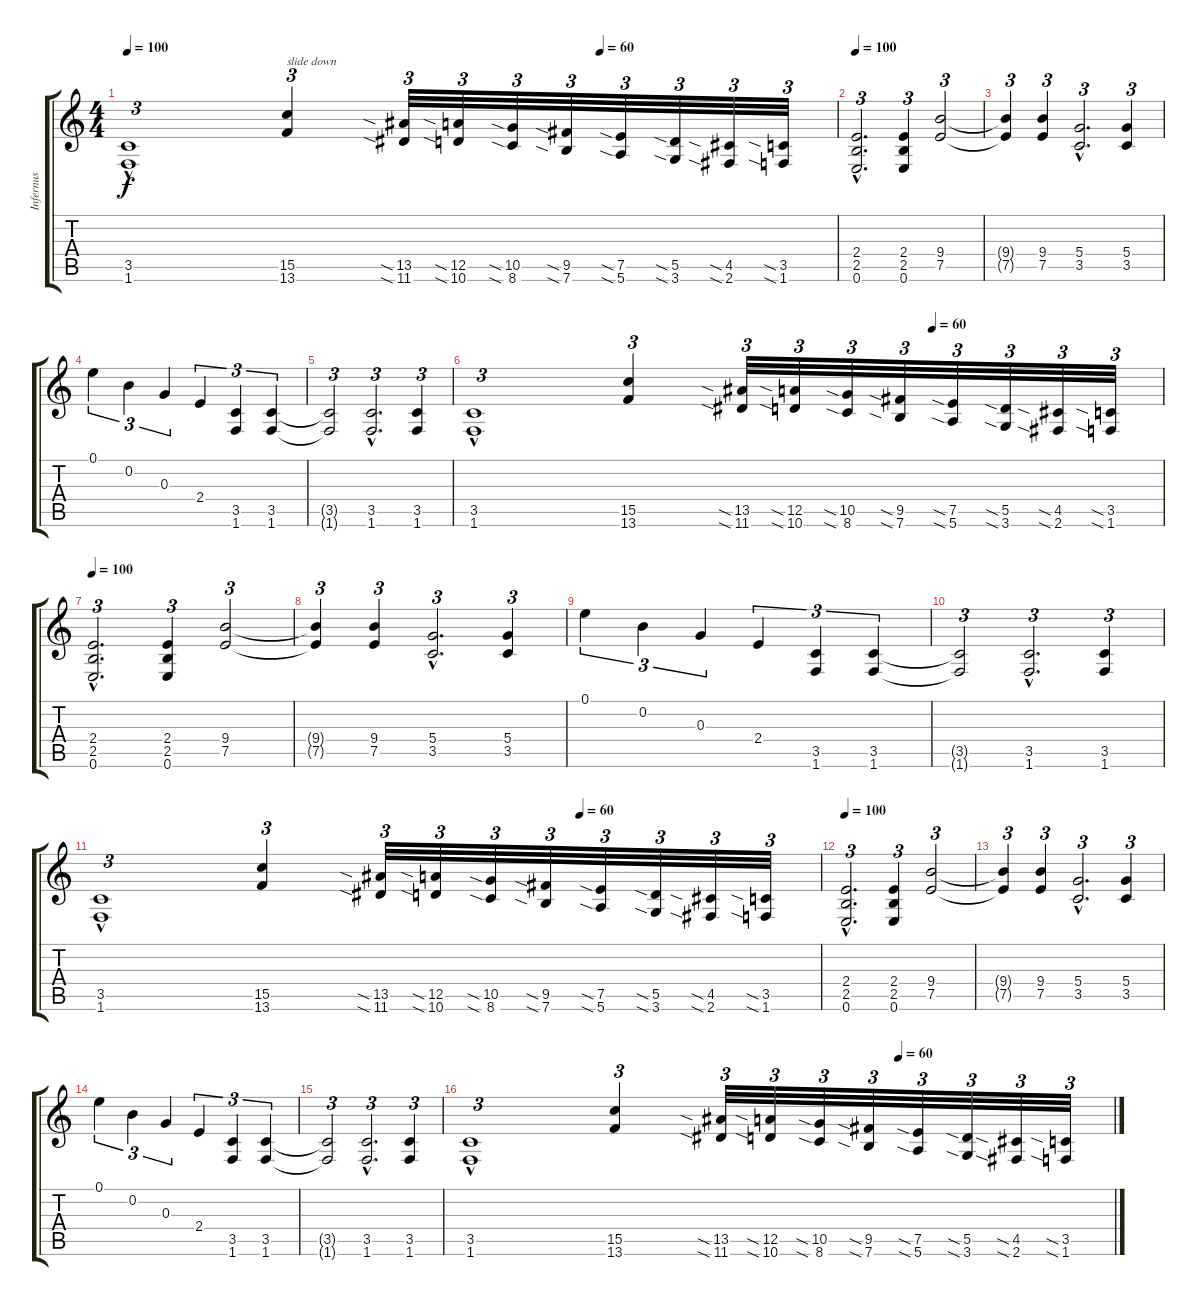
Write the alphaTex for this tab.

\track ("Infernus" "Infernus") {instrument distortionguitar}
\staff {score tabs}
\tuning (E4 B3 G3 D3 A2 E2) {hide}
\ts (4 4)
\tempo 100
\tempo (60 0.6666666666666666)
\clef g2
\ks c
(3.5{hac} 1.6).1{tu (3 2) dy f} (15.5 13.6).4{tu (3 2) txt "slide down"} (13.5{sia} 11.6{sia}).32{tu (3 2)} (12.5{sia} 10.6{sia}).32{tu (3 2)} (10.5{sia} 8.6{sia}).32{tu (3 2)} (9.5{sia} 7.6{sia}).32{tu (3 2)} (7.5{sia} 5.6{sia}).32{tu (3 2)} (5.5{sia} 3.6{sia}).32{tu (3 2)} (4.5{sia} 2.6{sia}).32{tu (3 2)} (3.5{sia} 1.6{sia}).32{tu (3 2)} |
\tempo 100
(2.4 2.5{hac} 0.6).2{d tu (3 2)} (2.4 2.5 0.6).4{tu (3 2)} (9.4 7.5).2{tu (3 2)} |
(9.4{t} 7.5{t}).4{tu (3 2)} (9.4 7.5).4{tu (3 2)} (5.4{hac} 3.5{hac}).2{d tu (3 2)} (5.4 3.5).4{tu (3 2)} |
0.1.4{tu (3 2)} 0.2.4{tu (3 2)} 0.3.4{tu (3 2)} 2.4.4{tu (3 2)} (3.5 1.6).4{tu (3 2)} (3.5 1.6).4{tu (3 2)} |
(3.5{t} 1.6{t}).2{tu (3 2)} (3.5{hac} 1.6{hac}).2{d tu (3 2)} (3.5 1.6).4{tu (3 2)} |
\tempo (60 0.6666666666666666)
(3.5{hac} 1.6).1{tu (3 2)} (15.5 13.6).4{tu (3 2)} (13.5{sia} 11.6{sia}).32{tu (3 2)} (12.5{sia} 10.6{sia}).32{tu (3 2)} (10.5{sia} 8.6{sia}).32{tu (3 2)} (9.5{sia} 7.6{sia}).32{tu (3 2)} (7.5{sia} 5.6{sia}).32{tu (3 2)} (5.5{sia} 3.6{sia}).32{tu (3 2)} (4.5{sia} 2.6{sia}).32{tu (3 2)} (3.5{sia} 1.6{sia}).32{tu (3 2)} |
\tempo 100
(2.4 2.5{hac} 0.6).2{d tu (3 2)} (2.4 2.5 0.6).4{tu (3 2)} (9.4 7.5).2{tu (3 2)} |
(9.4{t} 7.5{t}).4{tu (3 2)} (9.4 7.5).4{tu (3 2)} (5.4{hac} 3.5{hac}).2{d tu (3 2)} (5.4 3.5).4{tu (3 2)} |
0.1.4{tu (3 2)} 0.2.4{tu (3 2)} 0.3.4{tu (3 2)} 2.4.4{tu (3 2)} (3.5 1.6).4{tu (3 2)} (3.5 1.6).4{tu (3 2)} |
(3.5{t} 1.6{t}).2{tu (3 2)} (3.5{hac} 1.6{hac}).2{d tu (3 2)} (3.5 1.6).4{tu (3 2)} |
\tempo (60 0.6666666666666666)
(3.5{hac} 1.6).1{tu (3 2)} (15.5 13.6).4{tu (3 2)} (13.5{sia} 11.6{sia}).32{tu (3 2)} (12.5{sia} 10.6{sia}).32{tu (3 2)} (10.5{sia} 8.6{sia}).32{tu (3 2)} (9.5{sia} 7.6{sia}).32{tu (3 2)} (7.5{sia} 5.6{sia}).32{tu (3 2)} (5.5{sia} 3.6{sia}).32{tu (3 2)} (4.5{sia} 2.6{sia}).32{tu (3 2)} (3.5{sia} 1.6{sia}).32{tu (3 2)} |
\tempo 100
(2.4 2.5{hac} 0.6).2{d tu (3 2)} (2.4 2.5 0.6).4{tu (3 2)} (9.4 7.5).2{tu (3 2)} |
(9.4{t} 7.5{t}).4{tu (3 2)} (9.4 7.5).4{tu (3 2)} (5.4{hac} 3.5{hac}).2{d tu (3 2)} (5.4 3.5).4{tu (3 2)} |
0.1.4{tu (3 2)} 0.2.4{tu (3 2)} 0.3.4{tu (3 2)} 2.4.4{tu (3 2)} (3.5 1.6).4{tu (3 2)} (3.5 1.6).4{tu (3 2)} |
(3.5{t} 1.6{t}).2{tu (3 2)} (3.5{hac} 1.6{hac}).2{d tu (3 2)} (3.5 1.6).4{tu (3 2)} |
\tempo (60 0.6666666666666666)
(3.5{hac} 1.6).1{tu (3 2)} (15.5 13.6).4{tu (3 2)} (13.5{sia} 11.6{sia}).32{tu (3 2)} (12.5{sia} 10.6{sia}).32{tu (3 2)} (10.5{sia} 8.6{sia}).32{tu (3 2)} (9.5{sia} 7.6{sia}).32{tu (3 2)} (7.5{sia} 5.6{sia}).32{tu (3 2)} (5.5{sia} 3.6{sia}).32{tu (3 2)} (4.5{sia} 2.6{sia}).32{tu (3 2)} (3.5{sia} 1.6{sia}).32{tu (3 2)}
